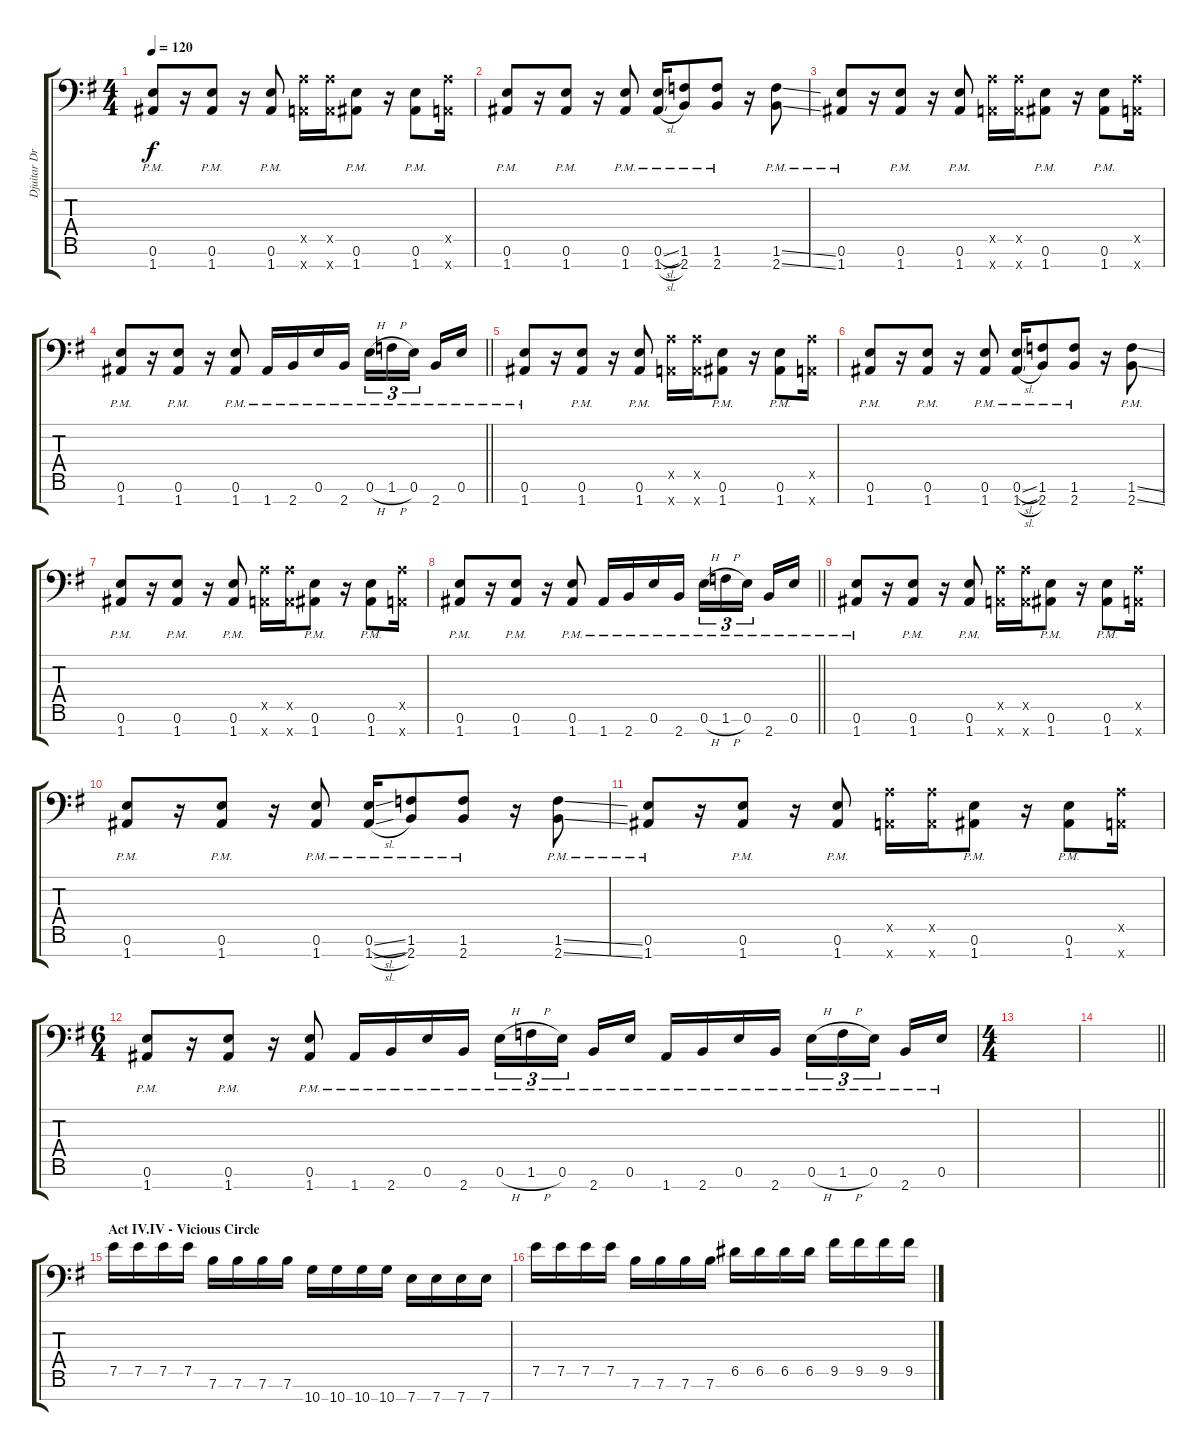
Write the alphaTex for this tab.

\track ("Djuitar Dropped A" "Djuitar Dr") {instrument distortionguitar}
\staff {score tabs}
\tuning (E4 B3 G3 D3 A2 E2 A1) {hide}
\ts (4 4)
\tempo 120
\clef f4
\ks eminor
(0.6{pm} 1.7{pm}).8{dy f} r.16 (0.6{pm} 1.7{pm}).8 r.16 (0.6{pm} 1.7{pm}).8 (0.5{x} 0.7{x}).16 (0.5{x} 0.7{x}).16 (0.6{pm} 1.7{pm}).8 r.16 (0.6{pm} 1.7{pm}).8 (0.5{x} 0.7{x}).16 |
(0.6{pm} 1.7{pm}).8 r.16 (0.6{pm} 1.7{pm}).8 r.16 (0.6{pm} 1.7{pm}).8 (0.6{sl pm} 1.7{sl pm}).16 (1.6{pm} 2.7{pm}).8 (1.6{pm} 2.7{pm}).8 r.16 (1.6{ss pm} 2.7{ss pm}).8 |
(0.6{pm} 1.7{pm}).8 r.16 (0.6{pm} 1.7{pm}).8 r.16 (0.6{pm} 1.7{pm}).8 (0.5{x} 0.7{x}).16 (0.5{x} 0.7{x}).16 (0.6{pm} 1.7{pm}).8 r.16 (0.6{pm} 1.7{pm}).8 (0.5{x} 0.7{x}).16 |
\barLineRight lightlight
(0.6{pm} 1.7{pm}).8 r.16 (0.6{pm} 1.7{pm}).8 r.16 (0.6{pm} 1.7{pm}).8 1.7{pm}.16 2.7{pm}.16 0.6{pm}.16 2.7{pm}.16 0.6{h pm}.16{tu (3 2)} 1.6{h pm}.16{tu (3 2)} 0.6{pm}.16{tu (3 2) beam splitsecondary} 2.7{pm}.16 0.6{pm}.16 |
\section ("" "")
(0.6{pm} 1.7{pm}).8 r.16 (0.6{pm} 1.7{pm}).8 r.16 (0.6{pm} 1.7{pm}).8 (0.5{x} 0.7{x}).16 (0.5{x} 0.7{x}).16 (0.6{pm} 1.7{pm}).8 r.16 (0.6{pm} 1.7{pm}).8 (0.5{x} 0.7{x}).16 |
(0.6{pm} 1.7{pm}).8 r.16 (0.6{pm} 1.7{pm}).8 r.16 (0.6{pm} 1.7{pm}).8 (0.6{sl pm} 1.7{sl pm}).16 (1.6{pm} 2.7{pm}).8 (1.6{pm} 2.7{pm}).8 r.16 (1.6{ss pm} 2.7{ss pm}).8 |
(0.6{pm} 1.7{pm}).8 r.16 (0.6{pm} 1.7{pm}).8 r.16 (0.6{pm} 1.7{pm}).8 (0.5{x} 0.7{x}).16 (0.5{x} 0.7{x}).16 (0.6{pm} 1.7{pm}).8 r.16 (0.6{pm} 1.7{pm}).8 (0.5{x} 0.7{x}).16 |
\barLineRight lightlight
(0.6{pm} 1.7{pm}).8 r.16 (0.6{pm} 1.7{pm}).8 r.16 (0.6{pm} 1.7{pm}).8 1.7{pm}.16 2.7{pm}.16 0.6{pm}.16 2.7{pm}.16 0.6{h pm}.16{tu (3 2)} 1.6{h pm}.16{tu (3 2)} 0.6{pm}.16{tu (3 2) beam splitsecondary} 2.7{pm}.16 0.6{pm}.16 |
(0.6{pm} 1.7{pm}).8 r.16 (0.6{pm} 1.7{pm}).8 r.16 (0.6{pm} 1.7{pm}).8 (0.5{x} 0.7{x}).16 (0.5{x} 0.7{x}).16 (0.6{pm} 1.7{pm}).8 r.16 (0.6{pm} 1.7{pm}).8 (0.5{x} 0.7{x}).16 |
(0.6{pm} 1.7{pm}).8 r.16 (0.6{pm} 1.7{pm}).8 r.16 (0.6{pm} 1.7{pm}).8 (0.6{sl pm} 1.7{sl pm}).16 (1.6{pm} 2.7{pm}).8 (1.6{pm} 2.7{pm}).8 r.16 (1.6{ss pm} 2.7{ss pm}).8 |
(0.6{pm} 1.7{pm}).8 r.16 (0.6{pm} 1.7{pm}).8 r.16 (0.6{pm} 1.7{pm}).8 (0.5{x} 0.7{x}).16 (0.5{x} 0.7{x}).16 (0.6{pm} 1.7{pm}).8 r.16 (0.6{pm} 1.7{pm}).8 (0.5{x} 0.7{x}).16 |
\ts (6 4)
(0.6{pm} 1.7{pm}).8 r.16 (0.6{pm} 1.7{pm}).8 r.16 (0.6{pm} 1.7{pm}).8 1.7{pm}.16 2.7{pm}.16 0.6{pm}.16 2.7{pm}.16 0.6{h pm}.16{tu (3 2)} 1.6{h pm}.16{tu (3 2)} 0.6{pm}.16{tu (3 2) beam splitsecondary} 2.7{pm}.16 0.6{pm}.16 1.7{pm}.16 2.7{pm}.16 0.6{pm}.16 2.7{pm}.16{beam splitsecondary} 0.6{h pm}.16{tu (3 2)} 1.6{h pm}.16{tu (3 2)} 0.6{pm}.16{tu (3 2) beam splitsecondary} 2.7{pm}.16 0.6{pm}.16 |
\ts (4 4)
|
\barLineRight lightlight
|
\section ("" "Act IV.IV - Vicious Circle")
7.5.16 7.5.16 7.5.16 7.5.16 7.6.16 7.6.16 7.6.16 7.6.16 10.7.16 10.7.16 10.7.16 10.7.16 7.7.16 7.7.16 7.7.16 7.7.16 |
7.5.16 7.5.16 7.5.16 7.5.16 7.6.16 7.6.16 7.6.16 7.6.16 6.5.16 6.5.16 6.5.16 6.5.16 9.5.16 9.5.16 9.5.16 9.5.16
